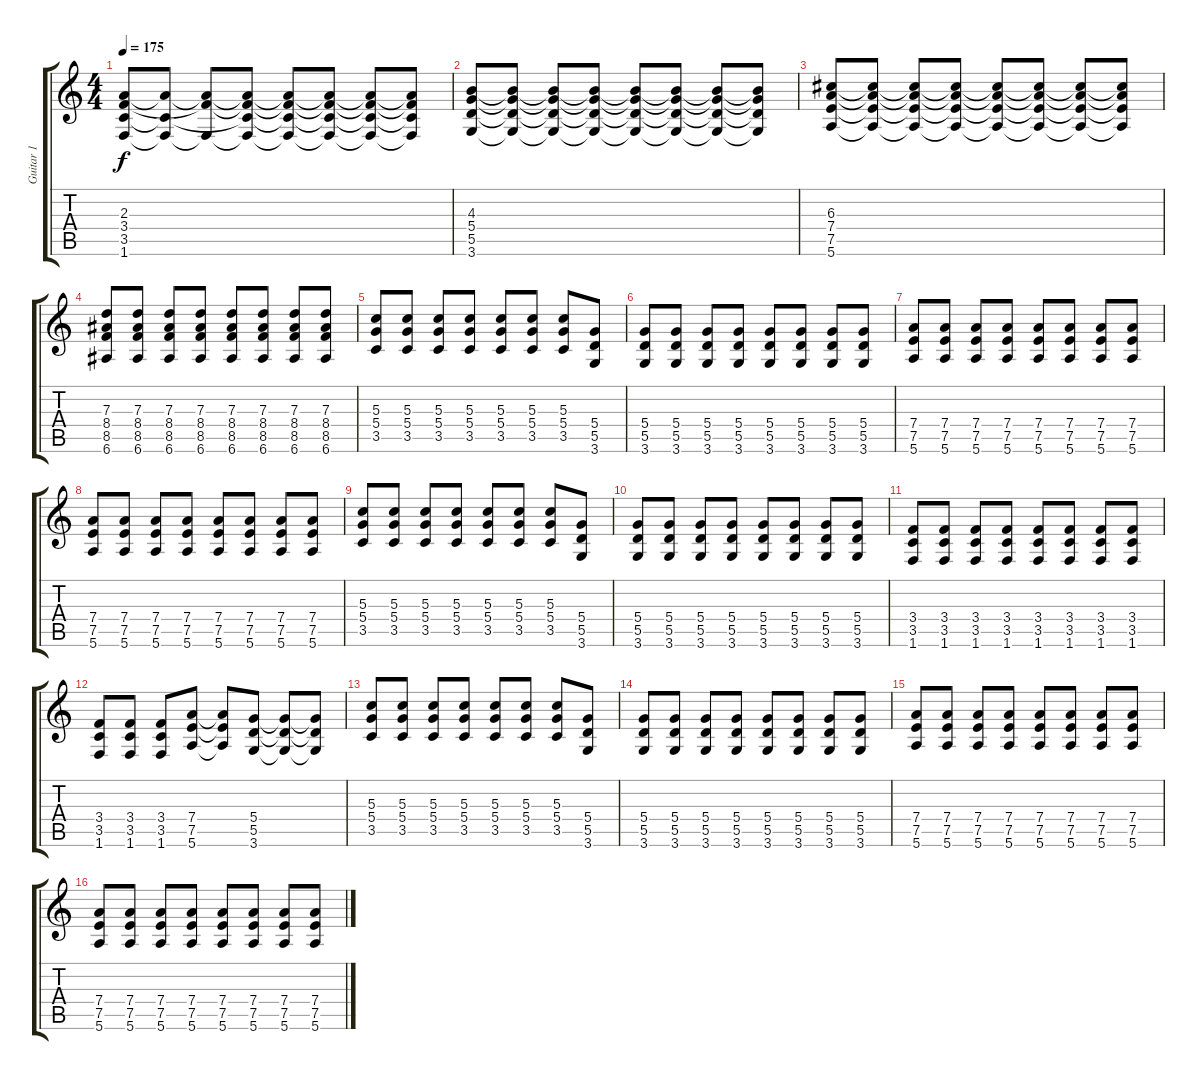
\track ("Guitar 1" "Guitar 1") {instrument overdrivenguitar}
\staff {score tabs}
\tuning (E4 B3 G3 D3 A2 E2) {hide}
\ts (4 4)
\tempo 175
\clef g2
\ks c
(2.3 3.4 3.5 1.6).8{dy f} (2.3{t} 3.5{t} 1.6{t}).8 (2.3{t} 3.4{t} 1.6{t}).8 (2.3{t} 3.4{t} 3.5{t} 1.6{t}).8 (2.3{t} 3.4{t} 3.5{t} 1.6{t}).8 (2.3{t} 3.4{t} 3.5{t} 1.6{t}).8 (2.3{t} 3.4{t} 3.5{t} 1.6{t}).8 (2.3{t} 3.4{t} 3.5{t} 1.6{t}).8 |
(4.3 5.4 5.5 3.6).8 (4.3{t} 5.4{t} 5.5{t} 3.6{t}).8 (4.3{t} 5.4{t} 5.5{t} 3.6{t}).8 (4.3{t} 5.4{t} 5.5{t} 3.6{t}).8 (4.3{t} 5.4{t} 5.5{t} 3.6{t}).8 (4.3{t} 5.4{t} 5.5{t} 3.6{t}).8 (4.3{t} 5.4{t} 5.5{t} 3.6{t}).8 (4.3{t} 5.4{t} 5.5{t} 3.6{t}).8 |
(6.3 7.4 7.5 5.6).8 (6.3{t} 7.4{t} 7.5{t} 5.6{t}).8 (6.3{t} 7.4{t} 7.5{t} 5.6{t}).8 (6.3{t} 7.4{t} 7.5{t} 5.6{t}).8 (6.3{t} 7.4{t} 7.5{t} 5.6{t}).8 (6.3{t} 7.4{t} 7.5{t} 5.6{t}).8 (6.3{t} 7.4{t} 7.5{t} 5.6{t}).8 (6.3{t} 7.4{t} 7.5{t} 5.6{t}).8 |
(7.3 8.4 8.5 6.6).8 (7.3 8.4 8.5 6.6).8 (7.3 8.4 8.5 6.6).8 (7.3 8.4 8.5 6.6).8 (7.3 8.4 8.5 6.6).8 (7.3 8.4 8.5 6.6).8 (7.3 8.4 8.5 6.6).8 (7.3 8.4 8.5 6.6).8 |
(5.3 5.4 3.5).8 (5.3 5.4 3.5).8 (5.3 5.4 3.5).8 (5.3 5.4 3.5).8 (5.3 5.4 3.5).8 (5.3 5.4 3.5).8 (5.3 5.4 3.5).8 (5.4 5.5 3.6).8 |
(5.4 5.5 3.6).8 (5.4 5.5 3.6).8 (5.4 5.5 3.6).8 (5.4 5.5 3.6).8 (5.4 5.5 3.6).8 (5.4 5.5 3.6).8 (5.4 5.5 3.6).8 (5.4 5.5 3.6).8 |
(7.4 7.5 5.6).8 (7.4 7.5 5.6).8 (7.4 7.5 5.6).8 (7.4 7.5 5.6).8 (7.4 7.5 5.6).8 (7.4 7.5 5.6).8 (7.4 7.5 5.6).8 (7.4 7.5 5.6).8 |
(7.4 7.5 5.6).8 (7.4 7.5 5.6).8 (7.4 7.5 5.6).8 (7.4 7.5 5.6).8 (7.4 7.5 5.6).8 (7.4 7.5 5.6).8 (7.4 7.5 5.6).8 (7.4 7.5 5.6).8 |
(5.3 5.4 3.5).8 (5.3 5.4 3.5).8 (5.3 5.4 3.5).8 (5.3 5.4 3.5).8 (5.3 5.4 3.5).8 (5.3 5.4 3.5).8 (5.3 5.4 3.5).8 (5.4 5.5 3.6).8 |
(5.4 5.5 3.6).8 (5.4 5.5 3.6).8 (5.4 5.5 3.6).8 (5.4 5.5 3.6).8 (5.4 5.5 3.6).8 (5.4 5.5 3.6).8 (5.4 5.5 3.6).8 (5.4 5.5 3.6).8 |
(3.4 3.5 1.6).8 (3.4 3.5 1.6).8 (3.4 3.5 1.6).8 (3.4 3.5 1.6).8 (3.4 3.5 1.6).8 (3.4 3.5 1.6).8 (3.4 3.5 1.6).8 (3.4 3.5 1.6).8 |
(3.4 3.5 1.6).8 (3.4 3.5 1.6).8 (3.4 3.5 1.6).8 (7.4 7.5 5.6).8 (7.4{t} 7.5{t} 5.6{t}).8 (5.4 5.5 3.6).8 (5.4{t} 5.5{t} 3.6{t}).8 (5.4{t} 5.5{t} 3.6{t}).8 |
(5.3 5.4 3.5).8 (5.3 5.4 3.5).8 (5.3 5.4 3.5).8 (5.3 5.4 3.5).8 (5.3 5.4 3.5).8 (5.3 5.4 3.5).8 (5.3 5.4 3.5).8 (5.4 5.5 3.6).8 |
(5.4 5.5 3.6).8 (5.4 5.5 3.6).8 (5.4 5.5 3.6).8 (5.4 5.5 3.6).8 (5.4 5.5 3.6).8 (5.4 5.5 3.6).8 (5.4 5.5 3.6).8 (5.4 5.5 3.6).8 |
(7.4 7.5 5.6).8 (7.4 7.5 5.6).8 (7.4 7.5 5.6).8 (7.4 7.5 5.6).8 (7.4 7.5 5.6).8 (7.4 7.5 5.6).8 (7.4 7.5 5.6).8 (7.4 7.5 5.6).8 |
(7.4 7.5 5.6).8 (7.4 7.5 5.6).8 (7.4 7.5 5.6).8 (7.4 7.5 5.6).8 (7.4 7.5 5.6).8 (7.4 7.5 5.6).8 (7.4 7.5 5.6).8 (7.4 7.5 5.6).8
